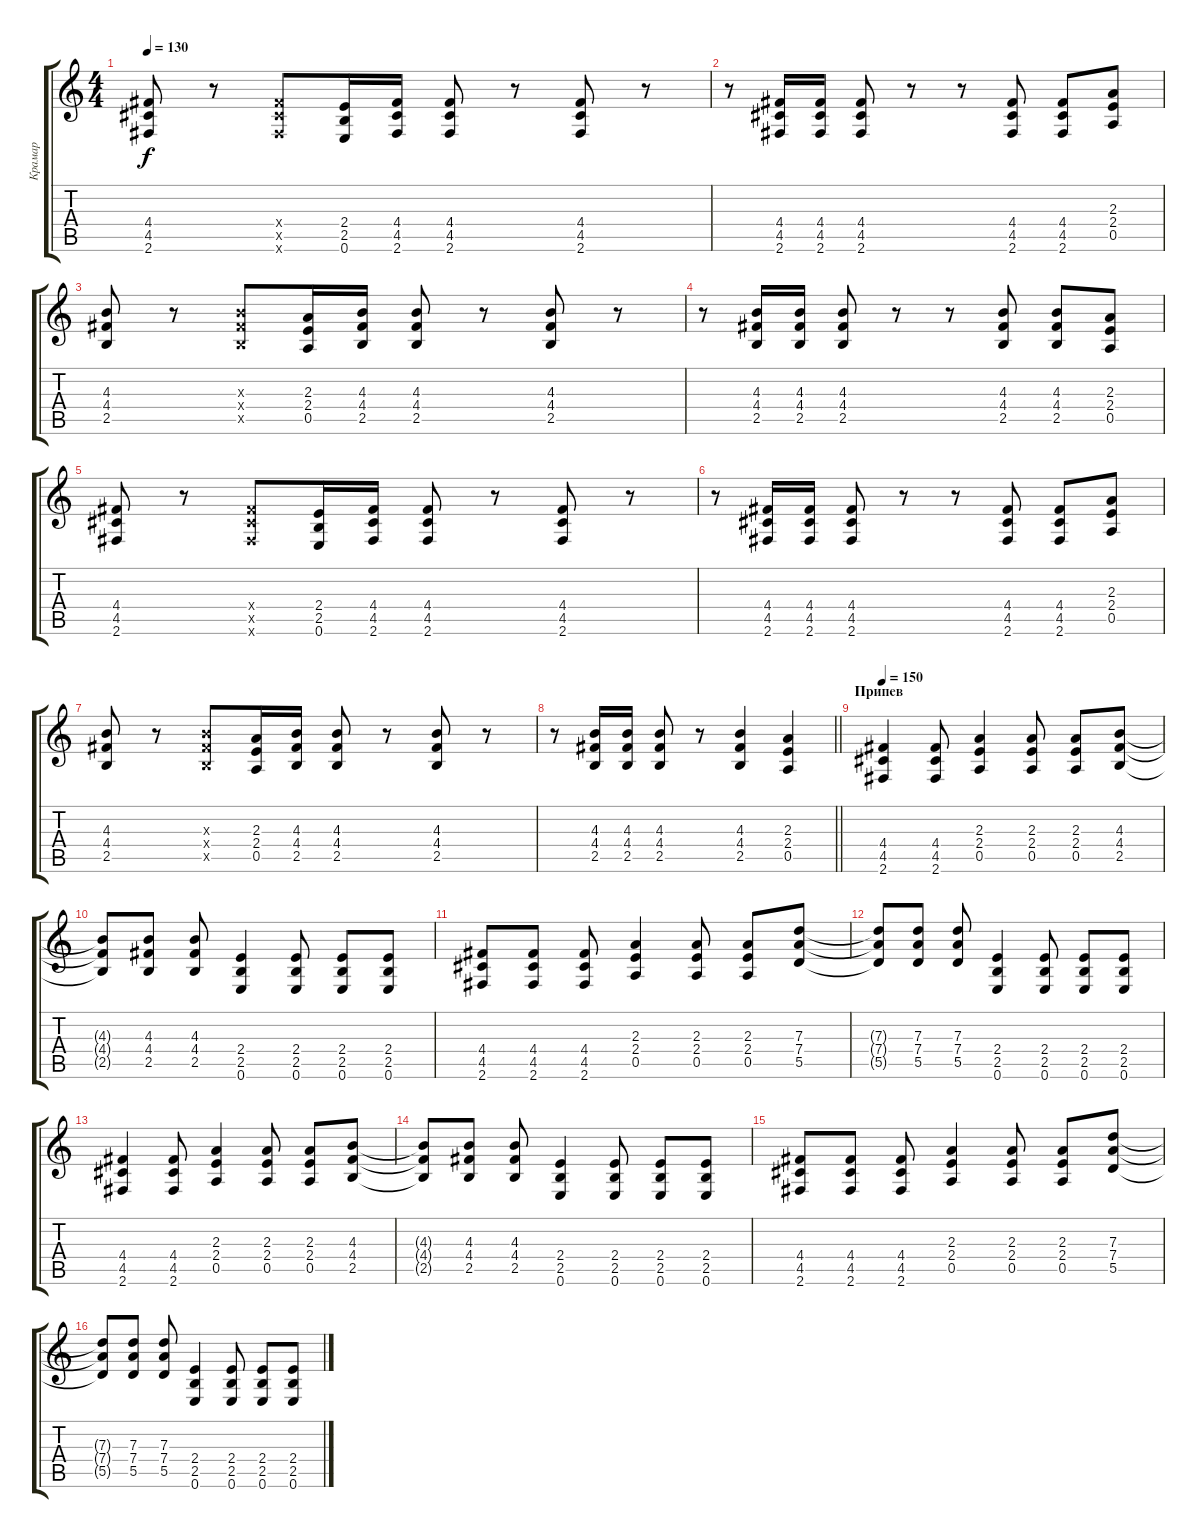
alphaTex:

\track ("Крамар" "Крамар") {instrument overdrivenguitar}
\staff {score tabs}
\tuning (E4 B3 G3 D3 A2 E2) {hide}
\ts (4 4)
\tempo 130
\clef g2
\ks c
(4.4 4.5 2.6).8{dy f instrument distortionguitar} r.8 (4.4{x} 4.5{x} 2.6{x}).8 (2.4 2.5 0.6).16 (4.4 4.5 2.6).16 (4.4 4.5 2.6).8 r.8 (4.4 4.5 2.6).8 r.8 |
r.8 (4.4 4.5 2.6).16 (4.4 4.5 2.6).16 (4.4 4.5 2.6).8 r.8 r.8 (4.4 4.5 2.6).8 (4.4 4.5 2.6).8 (2.3 2.4 0.5).8 |
(4.3 4.4 2.5).8 r.8 (4.3{x} 4.4{x} 2.5{x}).8 (2.3 2.4 0.5).16 (4.3 4.4 2.5).16 (4.3 4.4 2.5).8 r.8 (4.3 4.4 2.5).8 r.8 |
r.8 (4.3 4.4 2.5).16 (4.3 4.4 2.5).16 (4.3 4.4 2.5).8 r.8 r.8 (4.3 4.4 2.5).8 (4.3 4.4 2.5).8 (2.3 2.4 0.5).8 |
(4.4 4.5 2.6).8{instrument distortionguitar} r.8 (4.4{x} 4.5{x} 2.6{x}).8 (2.4 2.5 0.6).16 (4.4 4.5 2.6).16 (4.4 4.5 2.6).8 r.8 (4.4 4.5 2.6).8 r.8 |
r.8 (4.4 4.5 2.6).16 (4.4 4.5 2.6).16 (4.4 4.5 2.6).8 r.8 r.8 (4.4 4.5 2.6).8 (4.4 4.5 2.6).8 (2.3 2.4 0.5).8 |
(4.3 4.4 2.5).8 r.8 (4.3{x} 4.4{x} 2.5{x}).8 (2.3 2.4 0.5).16 (4.3 4.4 2.5).16 (4.3 4.4 2.5).8 r.8 (4.3 4.4 2.5).8 r.8 |
\barLineRight lightlight
r.8 (4.3 4.4 2.5).16 (4.3 4.4 2.5).16 (4.3 4.4 2.5).8 r.8 (4.3 4.4 2.5).4 (2.3 2.4 0.5).4 |
\section ("" "Припев")
\tempo 150
(4.4 4.5 2.6).4 (4.4 4.5 2.6).8 (2.3 2.4 0.5).4 (2.3 2.4 0.5).8 (2.3 2.4 0.5).8 (4.3 4.4 2.5).8 |
(4.3{t} 4.4{t} 2.5{t}).8 (4.3 4.4 2.5).8 (4.3 4.4 2.5).8 (2.4 2.5 0.6).4 (2.4 2.5 0.6).8 (2.4 2.5 0.6).8 (2.4 2.5 0.6).8 |
(4.4 4.5 2.6).8 (4.4 4.5 2.6).8 (4.4 4.5 2.6).8 (2.3 2.4 0.5).4 (2.3 2.4 0.5).8 (2.3 2.4 0.5).8 (7.3 7.4 5.5).8 |
(7.3{t} 7.4{t} 5.5{t}).8 (7.3 7.4 5.5).8 (7.3 7.4 5.5).8 (2.4 2.5 0.6).4 (2.4 2.5 0.6).8 (2.4 2.5 0.6).8 (2.4 2.5 0.6).8 |
(4.4 4.5 2.6).4 (4.4 4.5 2.6).8 (2.3 2.4 0.5).4 (2.3 2.4 0.5).8 (2.3 2.4 0.5).8 (4.3 4.4 2.5).8 |
(4.3{t} 4.4{t} 2.5{t}).8 (4.3 4.4 2.5).8 (4.3 4.4 2.5).8 (2.4 2.5 0.6).4 (2.4 2.5 0.6).8 (2.4 2.5 0.6).8 (2.4 2.5 0.6).8 |
(4.4 4.5 2.6).8 (4.4 4.5 2.6).8 (4.4 4.5 2.6).8 (2.3 2.4 0.5).4 (2.3 2.4 0.5).8 (2.3 2.4 0.5).8 (7.3 7.4 5.5).8 |
(7.3{t} 7.4{t} 5.5{t}).8 (7.3 7.4 5.5).8 (7.3 7.4 5.5).8 (2.4 2.5 0.6).4 (2.4 2.5 0.6).8 (2.4 2.5 0.6).8 (2.4 2.5 0.6).8
